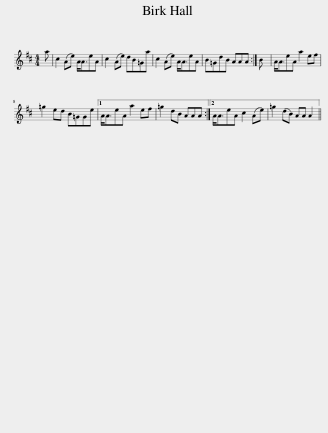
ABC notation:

X:1
L:1/8
M:4/4
I:linebreak $
K:D
V:1 treble
V:1
 a | c2 (Ae) A<AeA | c2 (Ae) dB=Ga | c2 (Ae) A<AeA | B=GdB AAA :| %5
 B | A<AeA a2 ef |$ =g2 ed B=GGe |1 A<AeA a2 ef | =g2 dB AAA :|2 %10
 A<AeA c2 (Ae) | =g2 (dB) AA A2 || %12
